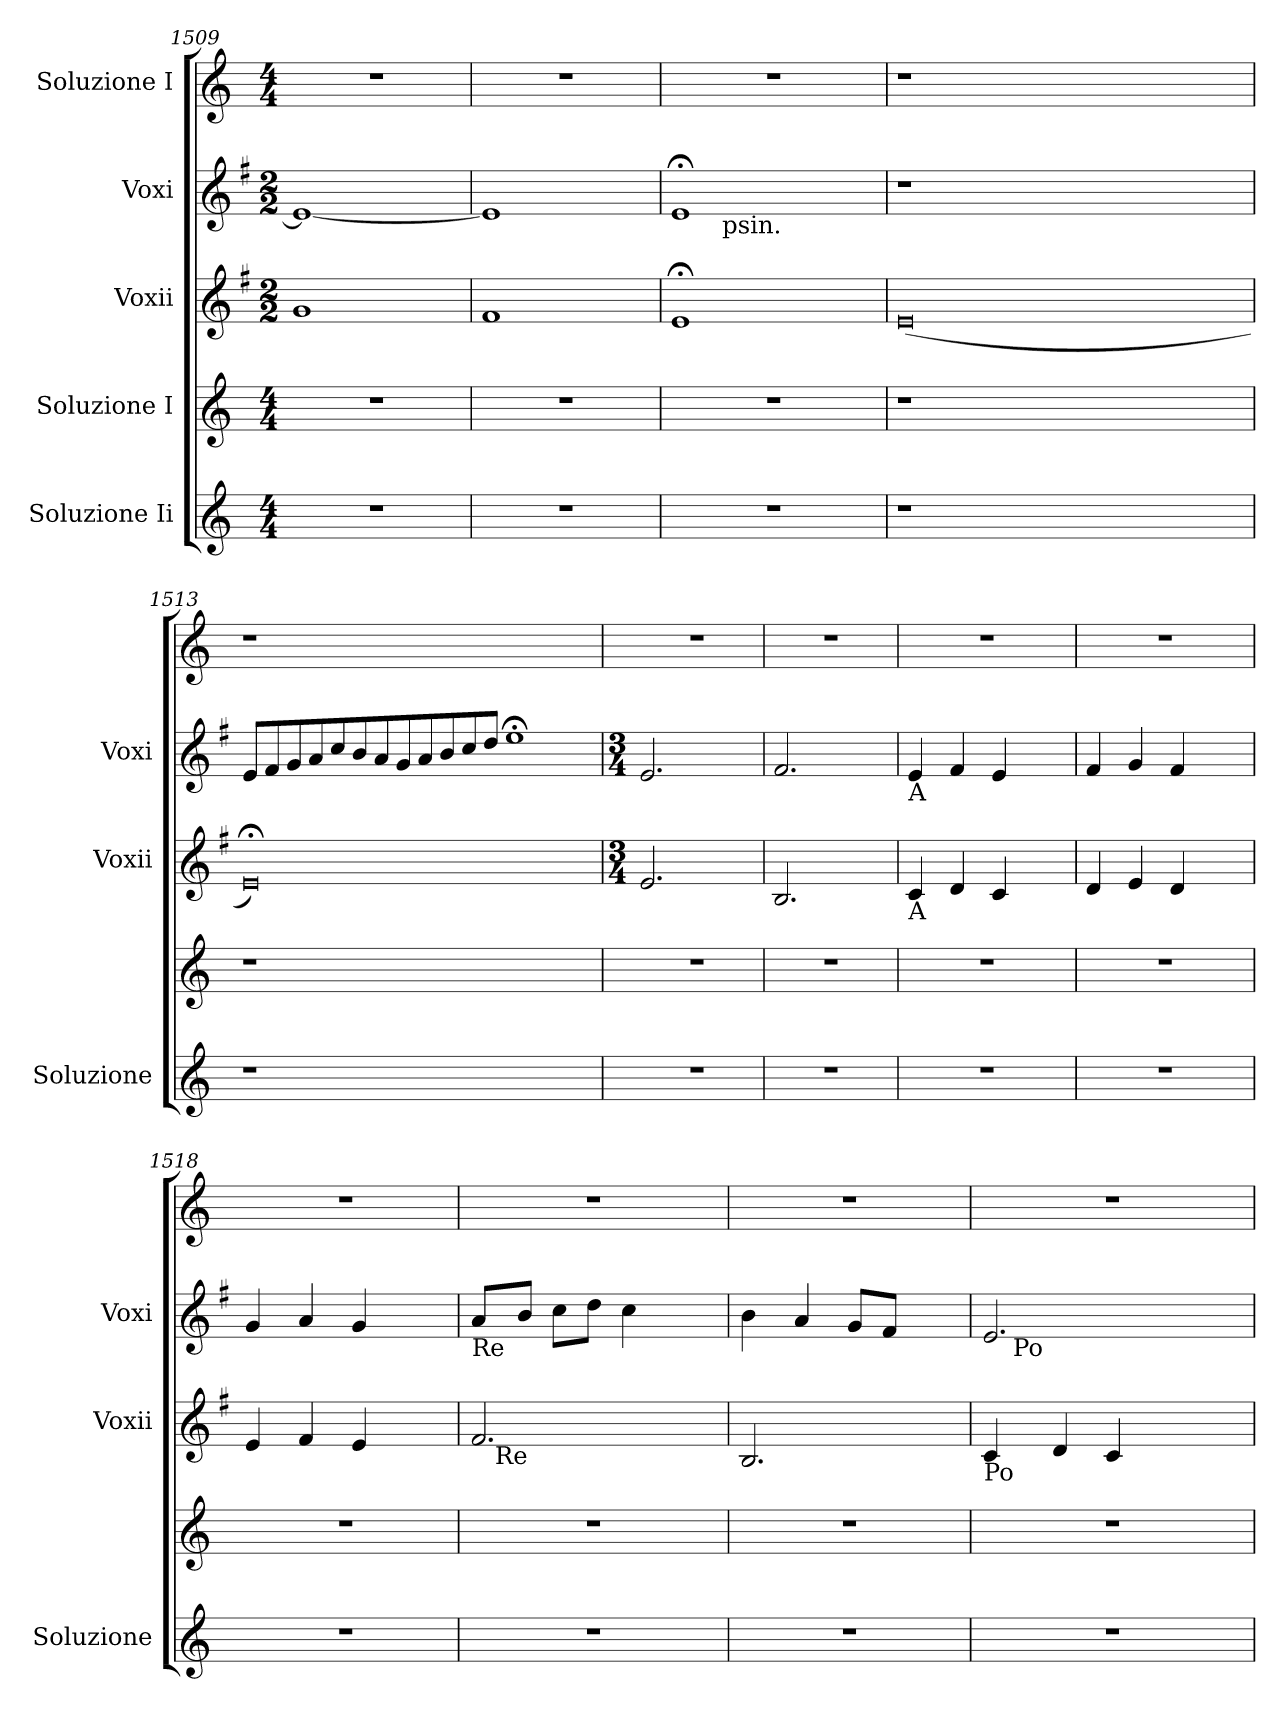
**kern	**kern	**kern	**kern	**kern
*part5	*part4	*part3	*part2	*part1
*staff5	*staff4	*staff3	*staff2	*staff1
*I"Soluzione Ii	*I"Soluzione I	*I"Voxii	*I"Voxi	*I"Soluzione I
*I'Soluzione	*	*I'Voxii	*I'Voxi	*
*clefG2	*clefG2	*clefG2	*clefG2	*clefG2
*k[]	*k[]	*k[f#]	*k[f#]	*k[]
*C:	*C:	*G:	*G:	*C:
*M4/4	*M4/4	*M2/2	*M2/2	*M4/4
=1509	=1509	=1509	=1509	=1509
1r	1r	1g	1e_	1r
=1510	=1510	=1510	=1510	=1510
1r	1r	1f#	1e]	1r
=1511	=1511	=1511	=1511	=1511
*	*	*	*^	*
1r	1r	1e;	1e;	8ryy	1r
!	!	!	!	!LO:TX:b:t=psin.	!
.	.	.	.	2..ryy	.
*	*	*	*v	*v	*
!!LO:LB:g=z
=1512	=1512	=1512	=1512	=1512
1r	1r	(<0e	1r	1r
1ryy	1ryy	.	1ryy	1ryy
=1513	=1513	=1513	=1513	=1513
*	*	*	*Xtuplet	*
1r	1r	0e;)	12e/L	1r
.	.	.	12f#/	.
.	.	.	12g/	.
.	.	.	12a/	.
.	.	.	12cc/	.
.	.	.	12b/	.
.	.	.	12a/	.
.	.	.	12g/	.
.	.	.	12a/	.
.	.	.	12b/	.
.	.	.	12cc/	.
.	.	.	12dd/J	.
1ryy	1ryy	.	1ee;<	1ryy
=1514	=1514	=1514	=1514	=1514
*	*	*M3/4	*M3/4	*
1r	1r	2.e/	2.e/	1r
.	.	4ryy	4ryy	.
=1515	=1515	=1515	=1515	=1515
1r	1r	2.B/	2.f#/	1r
.	.	4ryy	4ryy	.
!!LO:LB:g=z
=1516	=1516	=1516	=1516	=1516
!	!	!	!LO:TX:b:t=A	!
!	!	!LO:TX:b:t=A	!	!
1r	1r	4c/	4e/	1r
.	.	4d/	4f#/	.
.	.	4c/	4e/	.
.	.	4ryy	4ryy	.
=1517	=1517	=1517	=1517	=1517
1r	1r	4d/	4f#/	1r
.	.	4e/	4g/	.
.	.	4d/	4f#/	.
.	.	4ryy	4ryy	.
=1518	=1518	=1518	=1518	=1518
1r	1r	4e/	4g/	1r
.	.	4f#/	4a/	.
.	.	4e/	4g/	.
.	.	4ryy	4ryy	.
=1519	=1519	=1519	=1519	=1519
!	!	!	!LO:TX:b:t=Re	!
*	*	*^	*	*
1r	1r	2.f#/	16ryy	8a/L	1r
!	!	!	!LO:TX:b:t=Re	!	!
.	.	.	2...ryy	.	.
.	.	.	.	8b/J	.
.	.	.	.	8cc\L	.
.	.	.	.	8dd\J	.
.	.	.	.	4cc\	.
.	.	4ryy	.	4ryy	.
*	*	*v	*v	*	*
=1520	=1520	=1520	=1520	=1520
1r	1r	2.B/	4b\	1r
.	.	.	4a/	.
.	.	.	8g/L	.
.	.	.	8f#/J	.
.	.	4ryy	4ryy	.
=1521	=1521	=1521	=1521	=1521
!	!	!LO:TX:b:t=Po	!	!
*	*	*	*^	*
1r	1r	4c/	2.e/	16.ryy	1r
!	!	!	!	!LO:TX:b:t=Po	!
.	.	.	.	2ryy	.
.	.	4d/	.	.	.
.	.	4c/	.	.	.
.	.	.	.	4ryy	.
.	.	4ryy	4ryy	.	.
.	.	.	.	8ryy	.
.	.	.	.	32ryy	.
*	*	*	*v	*v	*
=	=	=	=	=
*-	*-	*-	*-	*-
